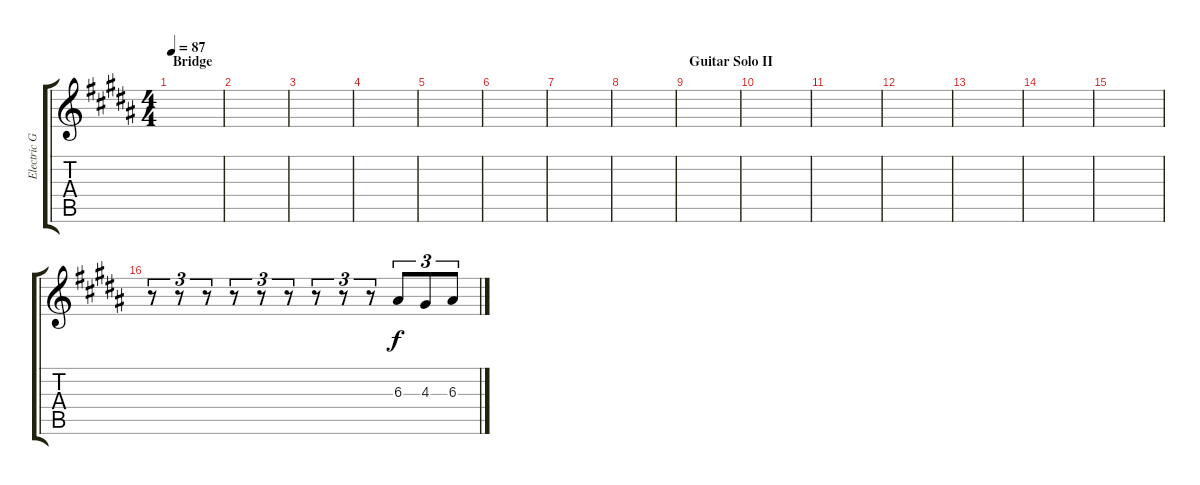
\track ("Electric Gutiar II" "Electric G") {instrument distortionguitar}
\staff {score tabs}
\tuning (Db4 Ab3 E3 B2 Gb2 Db2) {hide}
\ts (4 4)
\section ("" "Bridge")
\tempo 87
\clef g2
\ks b
|
|
|
|
|
|
|
|
\section ("" "Guitar Solo II")
|
|
|
|
|
|
|
r.8{tu (3 2)} r.8{tu (3 2)} r.8{tu (3 2)} r.8{tu (3 2)} r.8{tu (3 2)} r.8{tu (3 2)} r.8{tu (3 2)} r.8{tu (3 2)} r.8{tu (3 2)} 6.3.8{tu (3 2)} 4.3.8{tu (3 2)} 6.3.8{tu (3 2)}
